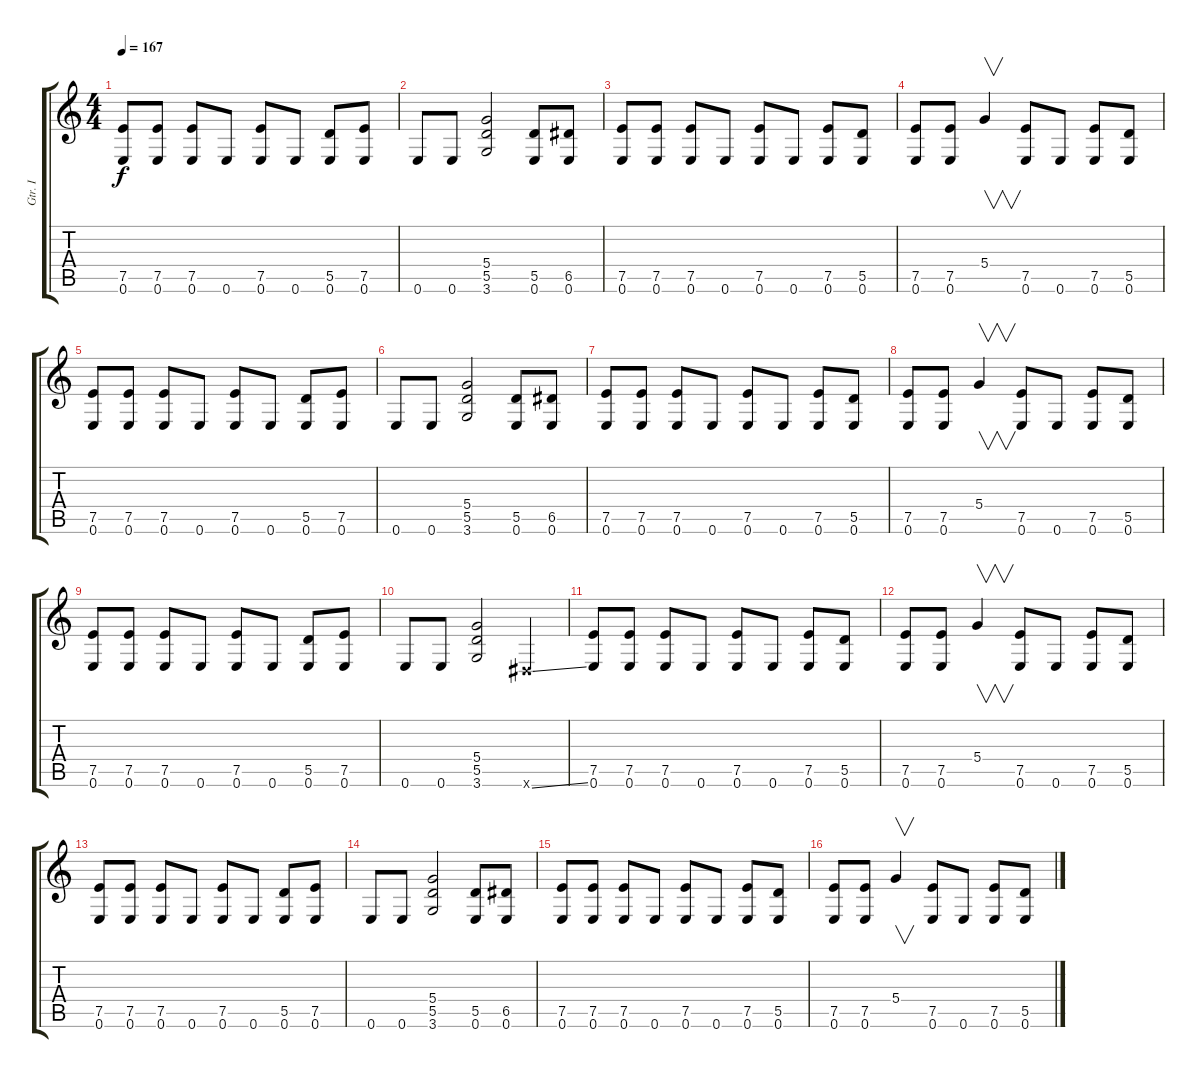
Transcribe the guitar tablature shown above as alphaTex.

\track ("Gtr. I" "Gtr. I") {instrument overdrivenguitar}
\staff {score tabs}
\tuning (E4 B3 G3 D3 A2 E2) {hide}
\ts (4 4)
\tempo 167
\clef g2
\ks c
(7.5 0.6).8{dy f} (7.5 0.6).8 (7.5 0.6).8 0.6.8 (7.5 0.6).8 0.6.8 (5.5 0.6).8 (7.5 0.6).8 |
0.6.8 0.6.8 (5.4 5.5 3.6).2 (5.5 0.6).8 (6.5 0.6).8 |
(7.5 0.6).8 (7.5 0.6).8 (7.5 0.6).8 0.6.8 (7.5 0.6).8 0.6.8 (7.5 0.6).8 (5.5 0.6).8 |
(7.5 0.6).8 (7.5 0.6).8 5.4.4{v} (7.5 0.6).8 0.6.8 (7.5 0.6).8 (5.5 0.6).8 |
(7.5 0.6).8 (7.5 0.6).8 (7.5 0.6).8 0.6.8 (7.5 0.6).8 0.6.8 (5.5 0.6).8 (7.5 0.6).8 |
0.6.8 0.6.8 (5.4 5.5 3.6).2 (5.5 0.6).8 (6.5 0.6).8 |
(7.5 0.6).8 (7.5 0.6).8 (7.5 0.6).8 0.6.8 (7.5 0.6).8 0.6.8 (7.5 0.6).8 (5.5 0.6).8 |
(7.5 0.6).8 (7.5 0.6).8 5.4.4{v} (7.5 0.6).8 0.6.8 (7.5 0.6).8 (5.5 0.6).8 |
(7.5 0.6).8 (7.5 0.6).8 (7.5 0.6).8 0.6.8 (7.5 0.6).8 0.6.8 (5.5 0.6).8 (7.5 0.6).8 |
0.6.8 0.6.8 (5.4 5.5 3.6).2 -1.6{ss x}.4 |
(7.5 0.6).8 (7.5 0.6).8 (7.5 0.6).8 0.6.8 (7.5 0.6).8 0.6.8 (7.5 0.6).8 (5.5 0.6).8 |
(7.5 0.6).8 (7.5 0.6).8 5.4.4{v} (7.5 0.6).8 0.6.8 (7.5 0.6).8 (5.5 0.6).8 |
(7.5 0.6).8 (7.5 0.6).8 (7.5 0.6).8 0.6.8 (7.5 0.6).8 0.6.8 (5.5 0.6).8 (7.5 0.6).8 |
0.6.8 0.6.8 (5.4 5.5 3.6).2 (5.5 0.6).8 (6.5 0.6).8 |
(7.5 0.6).8 (7.5 0.6).8 (7.5 0.6).8 0.6.8 (7.5 0.6).8 0.6.8 (7.5 0.6).8 (5.5 0.6).8 |
(7.5 0.6).8 (7.5 0.6).8 5.4.4{v} (7.5 0.6).8 0.6.8 (7.5 0.6).8 (5.5 0.6).8
